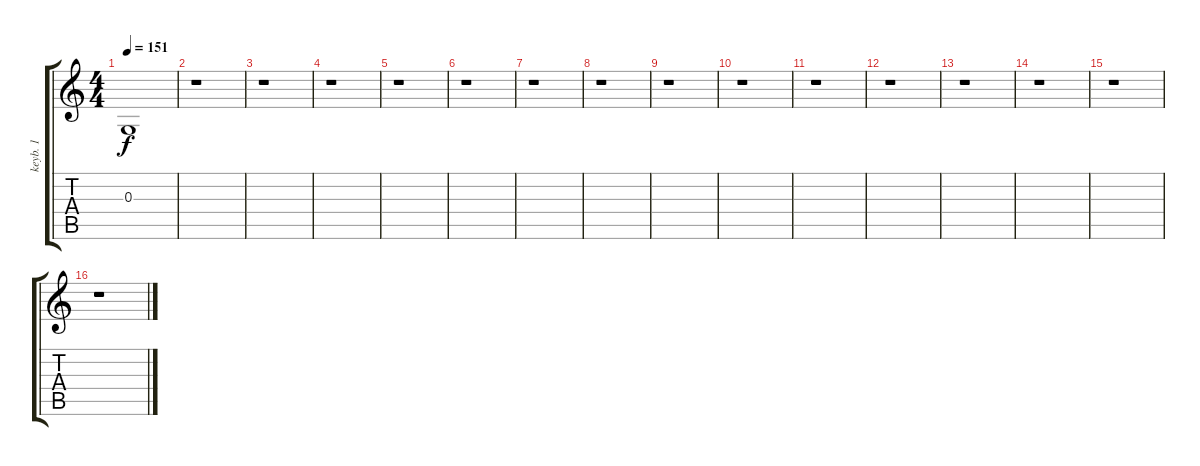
\track ("keyb. 1" "keyb. 1") {instrument stringensemble1}
\staff {score tabs}
\tuning (E4 B3 G3 D3 A2 E2) {hide}
\ts (4 4)
\tempo 151
\clef g2
\ks c
0.3{t}.1{dy f} |
r.1 |
r.1 |
r.1 |
r.1 |
r.1 |
r.1 |
r.1 |
r.1 |
r.1 |
r.1 |
r.1 |
r.1 |
r.1 |
r.1 |
r.1
